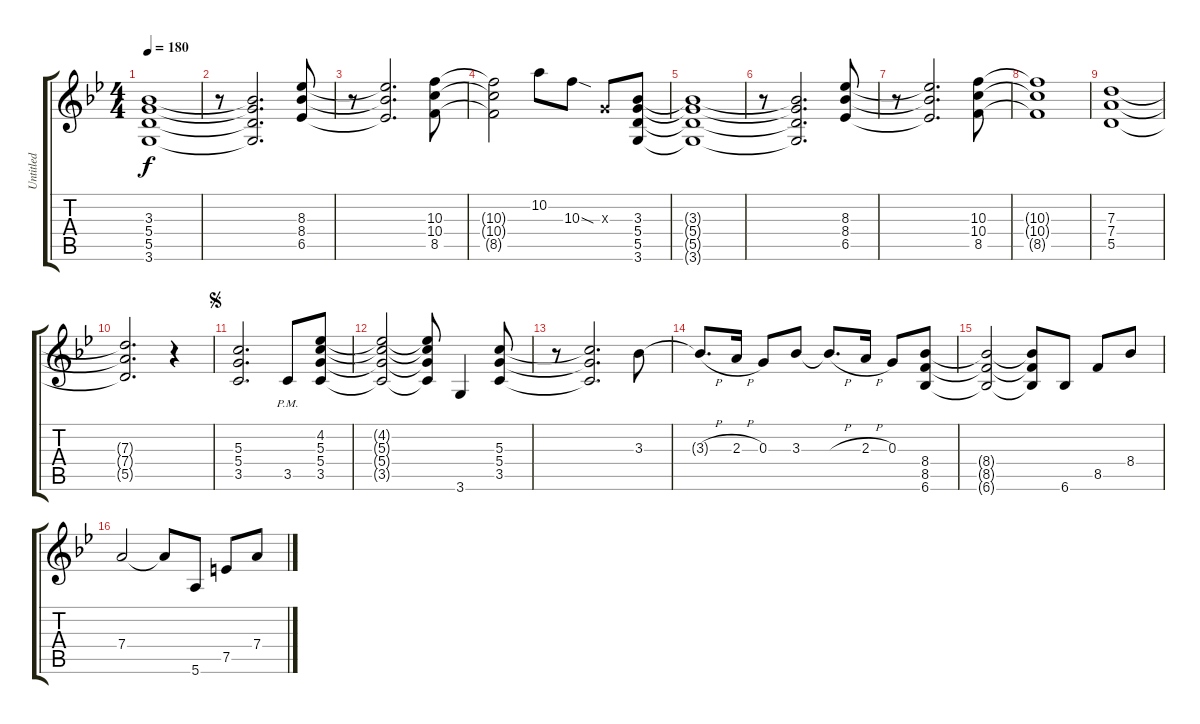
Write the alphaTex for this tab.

\track ("Untitled" "Untitled") {instrument distortionguitar}
\staff {score tabs}
\tuning (E4 B3 G3 D3 A2 E2) {hide}
\ts (4 4)
\tempo 180
\clef g2
\ks bb
(3.3{t} 5.4{t} 5.5{t} 3.6{t}).1{dy f} |
r.8 (3.3{t} 5.4{t} 5.5{t} 3.6{t}).2{d} (8.3 8.4 6.5).8 |
r.8 (8.3{t} 8.4{t} 6.5{t}).2{d} (10.3 10.4 8.5).8 |
(10.3{t} 10.4{t} 8.5{t}).2 10.2.8 10.3{sod}.8 0.3{x}.8 (3.3 5.4 5.5 3.6).8 |
(3.3{t} 5.4{t} 5.5{t} 3.6{t}).1 |
r.8 (3.3{t} 5.4{t} 5.5{t} 3.6{t}).2{d} (8.3 8.4 6.5).8 |
r.8 (8.3{t} 8.4{t} 6.5{t}).2{d} (10.3 10.4 8.5).8 |
(10.3{t} 10.4{t} 8.5{t}).1 |
(7.3 7.4 5.5).1 |
(7.3{t} 7.4{t} 5.5{t}).2{d} r.4 |
\jump segno
(5.3 5.4 3.5).2{d} 3.5{pm}.8 (4.2 5.3 5.4 3.5).8 |
(4.2{t} 5.3{t} 5.4{t} 3.5{t}).2 (4.2{t} 5.3{t} 5.4{t} 3.5{t}).8 3.6.4 (5.3 5.4 3.5).8 |
r.8 (5.3{t} 5.4{t} 3.5{t}).2{d} 3.3.8 |
3.3{h t}.8{d} 2.3{h}.16 0.3.8 3.3.8 3.3{h t}.8{d} 2.3{h}.16 0.3.8 (8.4 8.5 6.6).8 |
(8.4{t} 8.5{t} 6.6{t}).2 (8.4{t} 8.5{t} 6.6{t}).8 6.6.8 8.5.8 8.4.8 |
7.4.2 7.4{t}.8 5.6.8 7.5.8 7.4.8
